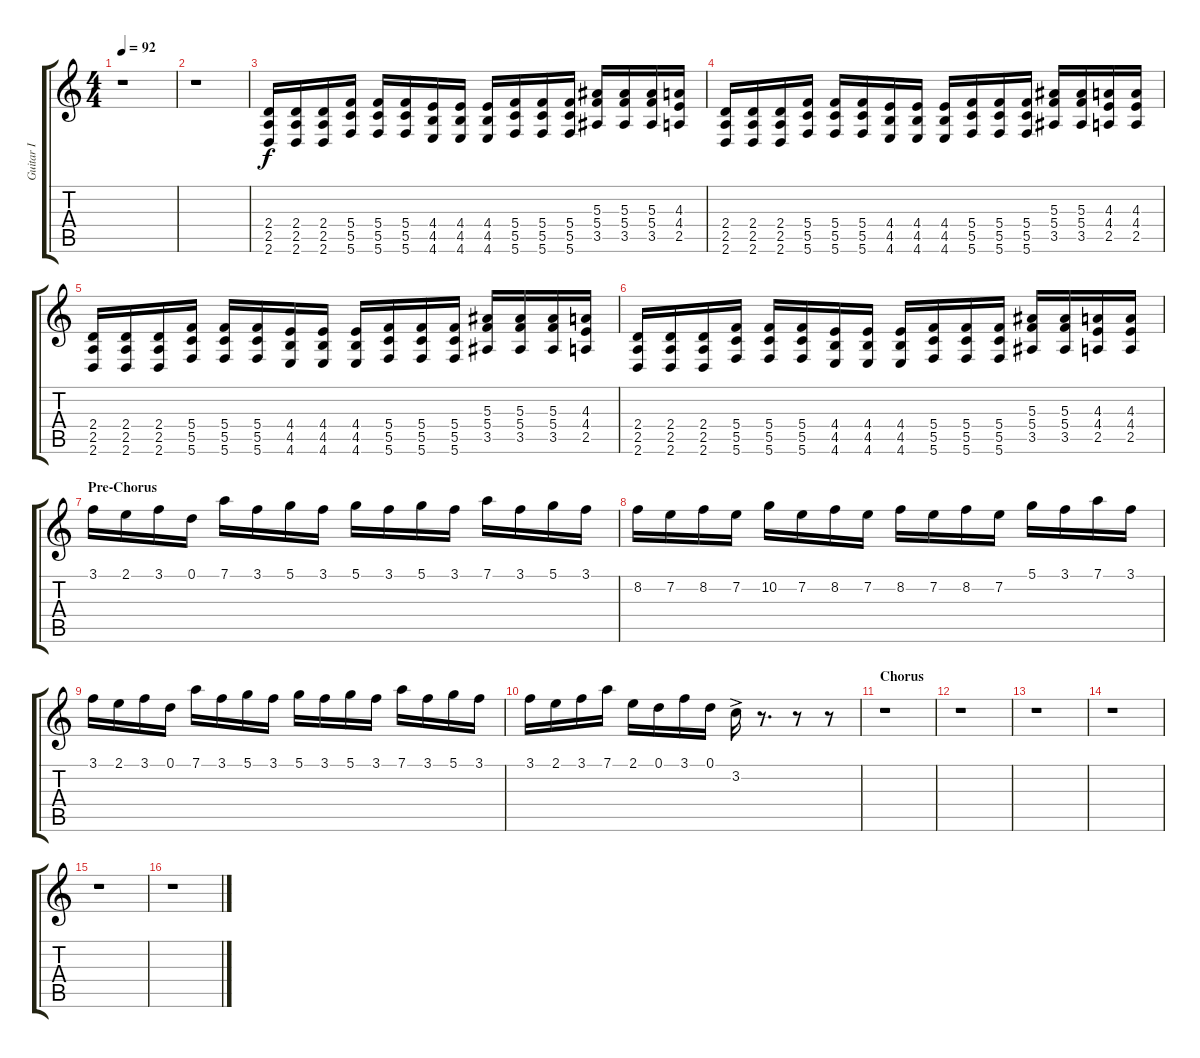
\track ("Guitar I" "Guitar I") {instrument overdrivenguitar}
\staff {score tabs}
\tuning (D4 A3 F3 C3 G2 C2) {hide}
\ts (4 4)
\tempo 92
\clef g2
\ks c
r.1{dy mp} |
r.1 |
(2.4 2.5 2.6).16{dy f} (2.4 2.5 2.6).16 (2.4 2.5 2.6).16 (5.4 5.5 5.6).16 (5.4 5.5 5.6).16 (5.4 5.5 5.6).16 (4.4 4.5 4.6).16 (4.4 4.5 4.6).16 (4.4 4.5 4.6).16 (5.4 5.5 5.6).16 (5.4 5.5 5.6).16 (5.4 5.5 5.6).16 (5.3 5.4 3.5).16 (5.3 5.4 3.5).16 (5.3 5.4 3.5).16 (4.3 4.4 2.5).16 |
(2.4 2.5 2.6).16 (2.4 2.5 2.6).16 (2.4 2.5 2.6).16 (5.4 5.5 5.6).16 (5.4 5.5 5.6).16 (5.4 5.5 5.6).16 (4.4 4.5 4.6).16 (4.4 4.5 4.6).16 (4.4 4.5 4.6).16 (5.4 5.5 5.6).16 (5.4 5.5 5.6).16 (5.4 5.5 5.6).16 (5.3 5.4 3.5).16 (5.3 5.4 3.5).16 (4.3 4.4 2.5).16 (4.3 4.4 2.5).16 |
(2.4 2.5 2.6).16 (2.4 2.5 2.6).16 (2.4 2.5 2.6).16 (5.4 5.5 5.6).16 (5.4 5.5 5.6).16 (5.4 5.5 5.6).16 (4.4 4.5 4.6).16 (4.4 4.5 4.6).16 (4.4 4.5 4.6).16 (5.4 5.5 5.6).16 (5.4 5.5 5.6).16 (5.4 5.5 5.6).16 (5.3 5.4 3.5).16 (5.3 5.4 3.5).16 (5.3 5.4 3.5).16 (4.3 4.4 2.5).16 |
(2.4 2.5 2.6).16 (2.4 2.5 2.6).16 (2.4 2.5 2.6).16 (5.4 5.5 5.6).16 (5.4 5.5 5.6).16 (5.4 5.5 5.6).16 (4.4 4.5 4.6).16 (4.4 4.5 4.6).16 (4.4 4.5 4.6).16 (5.4 5.5 5.6).16 (5.4 5.5 5.6).16 (5.4 5.5 5.6).16 (5.3 5.4 3.5).16 (5.3 5.4 3.5).16 (4.3 4.4 2.5).16 (4.3 4.4 2.5).16 |
\section ("" "Pre-Chorus")
3.1.16 2.1.16 3.1.16 0.1.16 7.1.16 3.1.16 5.1.16 3.1.16 5.1.16 3.1.16 5.1.16 3.1.16 7.1.16 3.1.16 5.1.16 3.1.16 |
8.2.16 7.2.16 8.2.16 7.2.16 10.2.16 7.2.16 8.2.16 7.2.16 8.2.16 7.2.16 8.2.16 7.2.16 5.1.16 3.1.16 7.1.16 3.1.16 |
3.1.16 2.1.16 3.1.16 0.1.16 7.1.16 3.1.16 5.1.16 3.1.16 5.1.16 3.1.16 5.1.16 3.1.16 7.1.16 3.1.16 5.1.16 3.1.16 |
3.1.16 2.1.16 3.1.16 7.1.16 2.1.16 0.1.16 3.1.16 0.1.16 3.2{ac}.16 r.8{d} r.8 r.8 |
\section ("" "Chorus")
r.1 |
r.1 |
r.1 |
r.1 |
r.1 |
r.1
